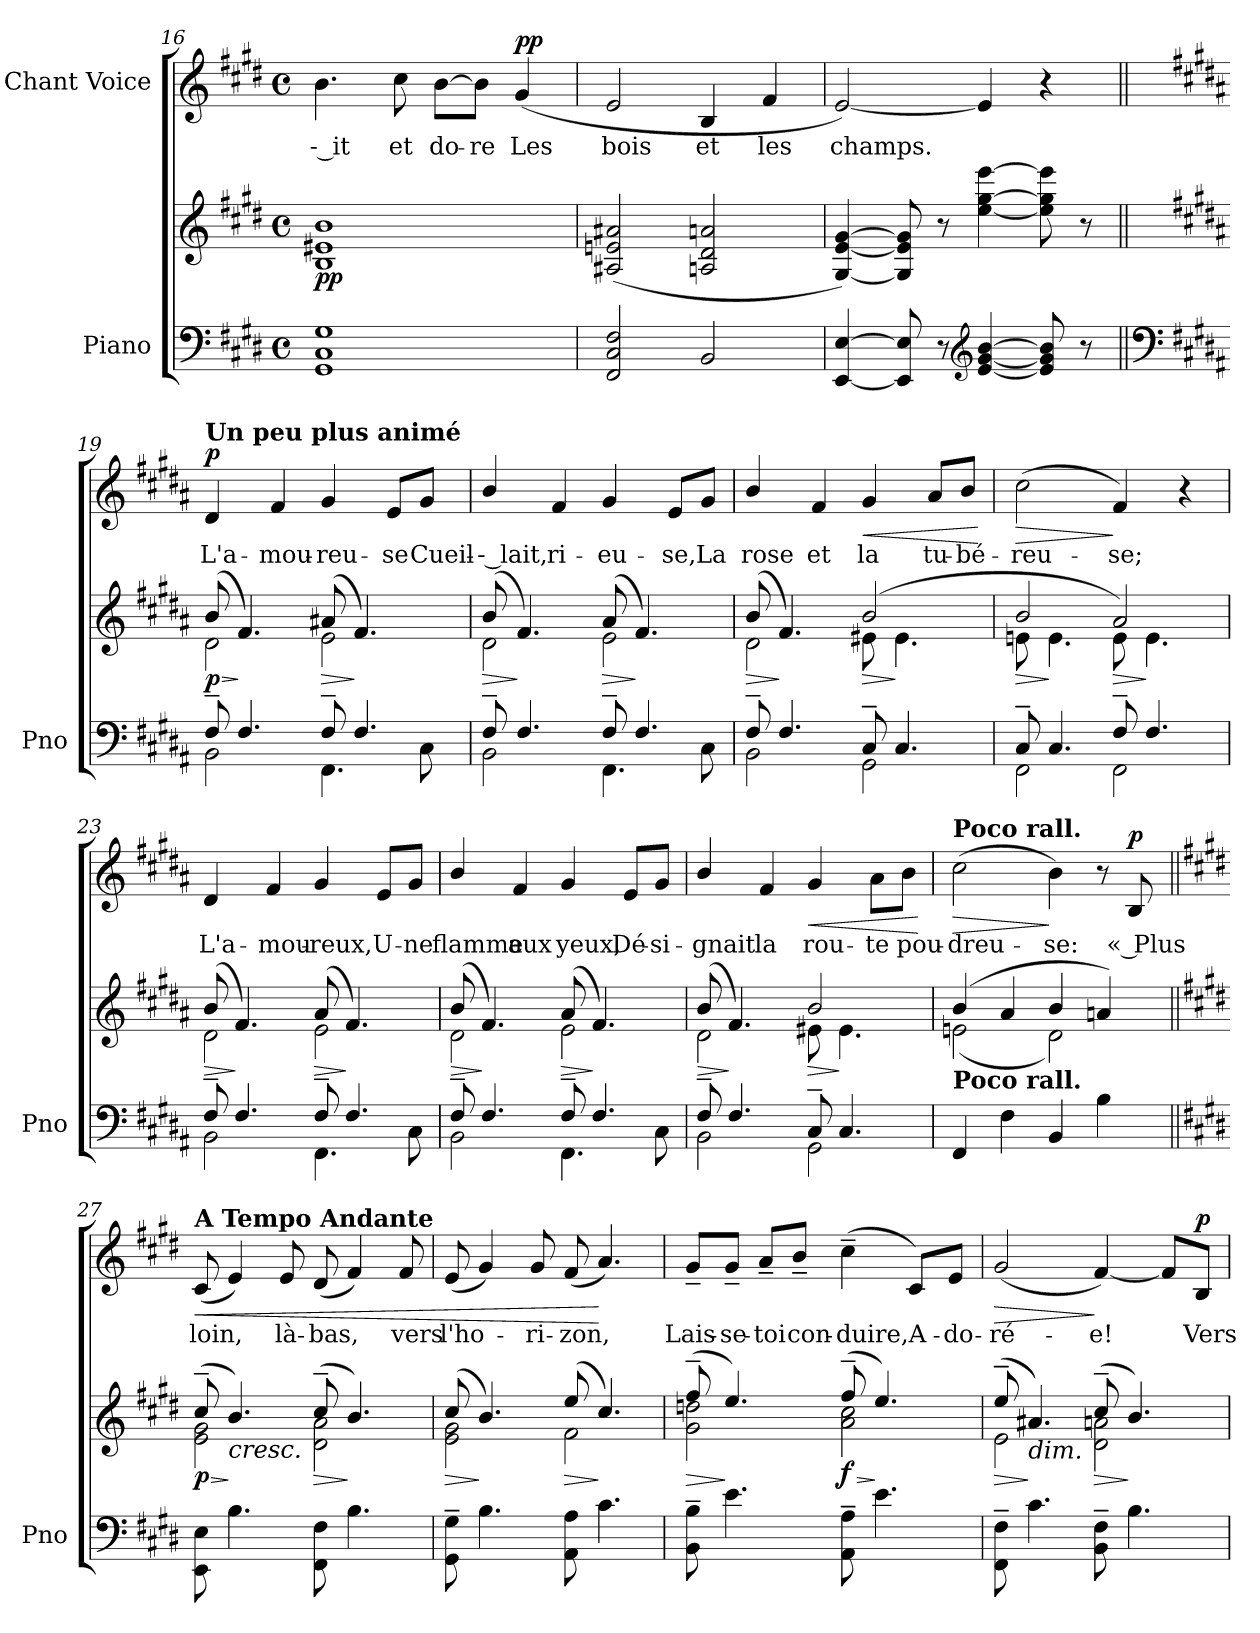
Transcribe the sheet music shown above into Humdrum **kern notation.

**kern	**kern	**dynam	**kern	**text	**dynam
*part2	*part2	*part2	*part1	*part1	*part1
*staff3	*staff2	*staff2/3	*staff1	*staff1	*staff1
*I"Piano	*	*	*I"Chant Voice	*	*
*I'Pno	*	*	*	*	*
!!LO:LB:g=z
*clefF4	*clefG2	*	*clefG2	*	*
*k[f#c#g#d#]	*k[f#c#g#d#]	*	*k[f#c#g#d#]	*	*
*M4/4	*M4/4	*	*M4/4	*	*
*met(c)	*met(c)	*	*met(c)	*	*
=16	=16	=16	=16	=16	=16
!	!	!LO:DY:b	!	!LO:LY:b	!
1GG# 1C# 1G#	1B 1e#X 1b	pp	4.b\	-- it	.
!	!	!	!	!LO:LY:b	!
.	.	.	8cc#\	et	.
!	!	!	!	!LO:LY:b	!
.	.	.	[8b\L	do-	.
!	!	!	!	!LO:LY:b	!
.	.	.	8b\J]	-re	.
!	!	!	!	!LO:LY:b	!LO:DY:a
.	.	.	(4g#/	Les	pp
=17	=17	=17	=17	=17	=17
!	!	!	!	!LO:LY:b	!
2FF#/ 2C#/ 2F#/	(>2A#X/ 2en/ 2a#X/	.	2e/	bois	.
!	!	!	!	!LO:LY:b	!
2BB/	2An/ 2d#/ 2an/	.	4B/	et	.
!	!	!	!	!LO:LY:b	!
.	.	.	4f#/	les	.
=18	=18	=18	=18	=18	=18
!	!	!	!	!LO:LY:b	!
[4EE/ [4E/	[4G#/ [4e/ [4g#/)	.	[2e/)	champs.	.
8EE/] 8E/]	8G#/] 8e/] 8g#/]	.	.	.	.
8r	8r	.	.	.	.
*clefG2	*	*	*	*	*
[4e/ [4g#/ [4b/	[4ee\ [4gg#\ [4eee\	.	4e/]	.	.
8e/] 8g#/] 8b/]	8ee\] 8gg#\] 8eee\]	.	4r	.	.
8r	8r	.	.	.	.
=19||	=19||	=19||	=19||	=19||	=19||
*clefF4	*	*	*	*	*
*k[f#c#g#d#a#]	*k[f#c#g#d#a#]	*	*k[f#c#g#d#a#]	*	*
*^	*	*	*	*	*
!	!	!	!	!LO:TX:a:B:t=Un peu plus animé	!	!
!	!	!LO:TX:a:B:t=Un peu plus animé	!	!	!	!
!	!	!	!LO:HP:b	!	!LO:LY:b	!
*	*	*^	*	*	*	*
!	!	!	!	!LO:DY:n=1:b	!	!	!LO:DY:a
8F#~/	2BB\	(8b/	2d#\	> p	4d#/	L'a-	p
4.F#/	.	4.f#/)	.	]	.	.	.
!	!	!	!	!	!	!LO:LY:b	!
.	.	.	.	.	4f#/	-mou-	.
!	!	!	!	!LO:HP:b	!	!LO:LY:b	!
8F#~/	4.FF#\	(8a#X/	2e\	>	4g#/	-reu-	.
4.F#/	.	4.f#/)	.	]	.	.	.
!	!	!	!	!	!	!LO:LY:b	!
.	.	.	.	.	8e/L	-se	.
!	!	!	!	!	!	!LO:LY:b	!
.	8C#\	.	.	.	8g#/J	Cueil-	.
!!LO:LB:g=z
=20	=20	=20	=20	=20	=20	=20	=20
!	!	!	!	!LO:HP:b	!	!LO:LY:b	!
8F#~/	2BB\	(8b/	2d#\	>	4b/	-- lait,	.
4.F#/	.	4.f#/)	.	]	.	.	.
!	!	!	!	!	!	!LO:LY:b	!
.	.	.	.	.	4f#/	ri-	.
!	!	!	!	!LO:HP:b	!	!LO:LY:b	!
8F#~/	4.FF#\	(8a#/	2e\	>	4g#/	-eu-	.
4.F#/	.	4.f#/)	.	]	.	.	.
!	!	!	!	!	!	!LO:LY:b	!
.	.	.	.	.	8e/L	-se,	.
!	!	!	!	!	!	!LO:LY:b	!
.	8C#\	.	.	.	8g#/J	La	.
=21	=21	=21	=21	=21	=21	=21	=21
!	!	!	!	!LO:HP:b	!	!LO:LY:b	!
8F#~/	2BB\	(8b/	2d#\	>	4b/	rose	.
4.F#/	.	4.f#/)	.	]	.	.	.
!	!	!	!	!	!	!LO:LY:b	!
.	.	.	.	.	4f#/	et	.
!	!	!	!	!LO:HP:b	!	!LO:LY:b	!LO:HP:b
8C#~/	2GG#\	(2b/	8e#X\	>	4g#/	la	<
4.C#/	.	.	4.e#\	]	.	.	.
!	!	!	!	!	!	!LO:LY:b	!
.	.	.	.	.	8a#/L	tu-	.
!	!	!	!	!	!	!LO:LY:b	!
.	.	.	.	.	8b/J	-bé-	.
*v	*v	*	*	*	*	*	*
*	*v	*v	*	*	*	*
.	.	.	.	.	[
=22	=22	=22	=22	=22	=22
*^	*	*	*	*	*
!	!	!	!LO:HP:b	!	!LO:LY:b	!LO:HP:b
*	*	*^	*	*	*	*
8C#~/	2FF#\	2b/	8en\	>	(2cc#\	-reu-	>
4.C#/	.	.	4.e\	]	.	.	.
!	!	!	!	!LO:HP:b	!	!LO:LY:b	!
8F#~/	2FF#\	2a#/)	8e\	>	4f#/)	-se;	]
4.F#/	.	.	4.e\	]	.	.	.
.	.	.	.	.	4r	.	.
=23	=23	=23	=23	=23	=23	=23	=23
!	!	!	!	!LO:HP:b	!	!LO:LY:b	!
8F#~/	2BB\	(8b/	2d#\	>	4d#/	L'a-	.
4.F#/	.	4.f#/)	.	]	.	.	.
!	!	!	!	!	!	!LO:LY:b	!
.	.	.	.	.	4f#/	-mou-	.
!	!	!	!	!LO:HP:b	!	!LO:LY:b	!
8F#~/	4.FF#\	(8a#/	2e\	>	4g#/	-reux,	.
4.F#/	.	4.f#/)	.	]	.	.	.
!	!	!	!	!	!	!LO:LY:b	!
.	.	.	.	.	8e/L	U-	.
!	!	!	!	!	!	!LO:LY:b	!
.	8C#\	.	.	.	8g#/J	-ne	.
!!LO:LB:g=z
=24	=24	=24	=24	=24	=24	=24	=24
!	!	!	!	!LO:HP:b	!	!LO:LY:b	!
8F#~/	2BB\	(8b/	2d#\	>	4b/	flamme	.
4.F#/	.	4.f#/)	.	]	.	.	.
!	!	!	!	!	!	!LO:LY:b	!
.	.	.	.	.	4f#/	aux	.
!	!	!	!	!LO:HP:b	!	!LO:LY:b	!
8F#~/	4.FF#\	(8a#/	2e\	>	4g#/	yeux,	.
4.F#/	.	4.f#/)	.	]	.	.	.
!	!	!	!	!	!	!LO:LY:b	!
.	.	.	.	.	8e/L	Dé-	.
!	!	!	!	!	!	!LO:LY:b	!
.	8C#\	.	.	.	8g#/J	-si-	.
=25	=25	=25	=25	=25	=25	=25	=25
!	!	!	!	!LO:HP:b	!	!LO:LY:b	!
8F#~/	2BB\	(8b/	2d#\	>	4b/	-gnait	.
4.F#/	.	4.f#/)	.	]	.	.	.
!	!	!	!	!	!	!LO:LY:b	!
.	.	.	.	.	4f#/	la	.
!	!	!	!	!LO:HP:b	!	!LO:LY:b	!LO:HP:b
8C#~/	2GG#\	2b/	8e#X\	>	4g#/	rou-	<
4.C#/	.	.	4.e#\	]	.	.	.
!	!	!	!	!	!	!LO:LY:b	!
.	.	.	.	.	8a#\L	-te	.
!	!	!	!	!	!	!LO:LY:b	!
.	.	.	.	.	8b\J	pou-	.
*v	*v	*	*	*	*	*	*
*	*v	*v	*	*	*	*
.	.	.	.	.	[
=26	=26	=26	=26	=26	=26
*	*^	*	*	*	*
!	!	!	!	!LO:TX:a:B:t=Poco rall.	!	!
!	!LO:TX:b:B:t=Poco rall.	!	!	!	!	!
!	!	!	!	!	!LO:LY:b	!LO:HP:b
4FF#/	(4b/	(2en\	.	(2cc#\	-dreu-	>
4F#\	4a#/	.	.	.	.	.
!	!	!	!	!	!LO:LY:b	!
4BB/	4b/	2d#\)	.	4b\)	-se:	]
4B\	4an/)	.	.	8r	.	.
!	!	!	!	!	!LO:LY:b	!LO:DY:a
.	.	.	.	8B/	« Plus	p
=27||	=27||	=27||	=27||	=27||	=27||	=27||
*k[f#c#g#d#]	*k[f#c#g#d#]	*	*	*k[f#c#g#d#]	*	*
!	!	!	!	!LO:TX:a:B:t=A Tempo Andante	!	!
!	!	!	!LO:HP:b	!	!LO:LY:b	!LO:HP:b
!	!	!	!LO:DY:n=1:b	!	!	!
8EE\ 8E\	(8cc#~/	2e\ 2g#\	> p	(8c#/	loin,	<
!	!LO:TX:b:i:t=cresc.	!	!	!	!	!
4.B\	4.b/)	.	]	4e/)	.	.
!	!	!	!	!	!LO:LY:b	!
.	.	.	.	8e/	là-	.
!	!	!	!LO:HP:b	!	!LO:LY:b	!
8FF#\ 8F#\	(8cc#~/	2d#\ 2a\	>	(8d#/	-bas,	.
4.B\	4.b/)	.	]	4f#/)	.	.
!	!	!	!	!	!LO:LY:b	!
.	.	.	.	8f#/	vers	.
!!LO:PB:g=z
=28	=28	=28	=28	=28	=28	=28
!	!	!	!LO:HP:b	!	!LO:LY:b	!
8GG#\~ 8G#\~	(8cc#/	2e\ 2g#\	>	(8e/	l'ho-	.
4.B\	4.b/)	.	]	4g#/)	.	.
!	!	!	!	!	!LO:LY:b	!
.	.	.	.	8g#/	-ri-	.
!	!	!	!LO:HP:b	!	!LO:LY:b	!
8AA\ 8A\	(8ee/	2f#\	>	(8f#/	-zon,	.
4.c#\	4.cc#/)	.	]	4.a/)	.	[
=29	=29	=29	=29	=29	=29	=29
!	!	!	!LO:HP:b	!	!LO:LY:b	!LO:DY:a
!	!	!	!	!	!	!LO:DY:n=1:a
8BB\~ 8B\~	(8ff#~/	2g#\ 2ddn\	>	8g#~>/L	Lais-	other-dynamics f
!	!	!	!	!	!LO:LY:b	!
4.e\	4.ee/)	.	]	8g#~>/J	-se-	.
!	!	!	!	!	!LO:LY:b	!
.	.	.	.	8a~>/L	-toi	.
!	!	!	!	!	!LO:LY:b	!
.	.	.	.	8b~/J	con-	.
!	!	!	!LO:HP:b	!	!LO:LY:b	!
!	!	!	!LO:DY:n=1:b	!	!	!
8AA\~ 8A\~	(8ff#~/	2a\ 2cc#\	> f	(4cc#~\	-duire,	.
4.e\	4.ee/)	.	]	.	.	.
!	!	!	!	!	!LO:LY:b	!
.	.	.	.	8c#/L)	A-	.
!	!	!	!	!	!LO:LY:b	!
.	.	.	.	8e/J	-do-	.
=30	=30	=30	=30	=30	=30	=30
!	!	!	!LO:HP:b	!	!LO:LY:b	!LO:HP:b
8FF#\~ 8F#\~	(8ee~/	2e\	>	(2g#/	-ré-	>
!	!LO:TX:b:i:t=dim.	!	!	!	!	!
4.c#\	4.a#X/)	.	]	.	.	.
!	!	!	!LO:HP:b	!	!LO:LY:b	!
8BB\~ 8F#\~	(8cc#~/	2d#\ 2an\	>	[4f#/)	-e!	]
4.B\	4.b/)	.	]	.	.	.
.	.	.	.	8f#/L]	.	.
!	!	!	!	!	!LO:LY:b	!LO:DY:a
.	.	.	.	8B/J	Vers	p
*	*v	*v	*	*	*	*
=	=	=	=	=	=
*-	*-	*-	*-	*-	*-
